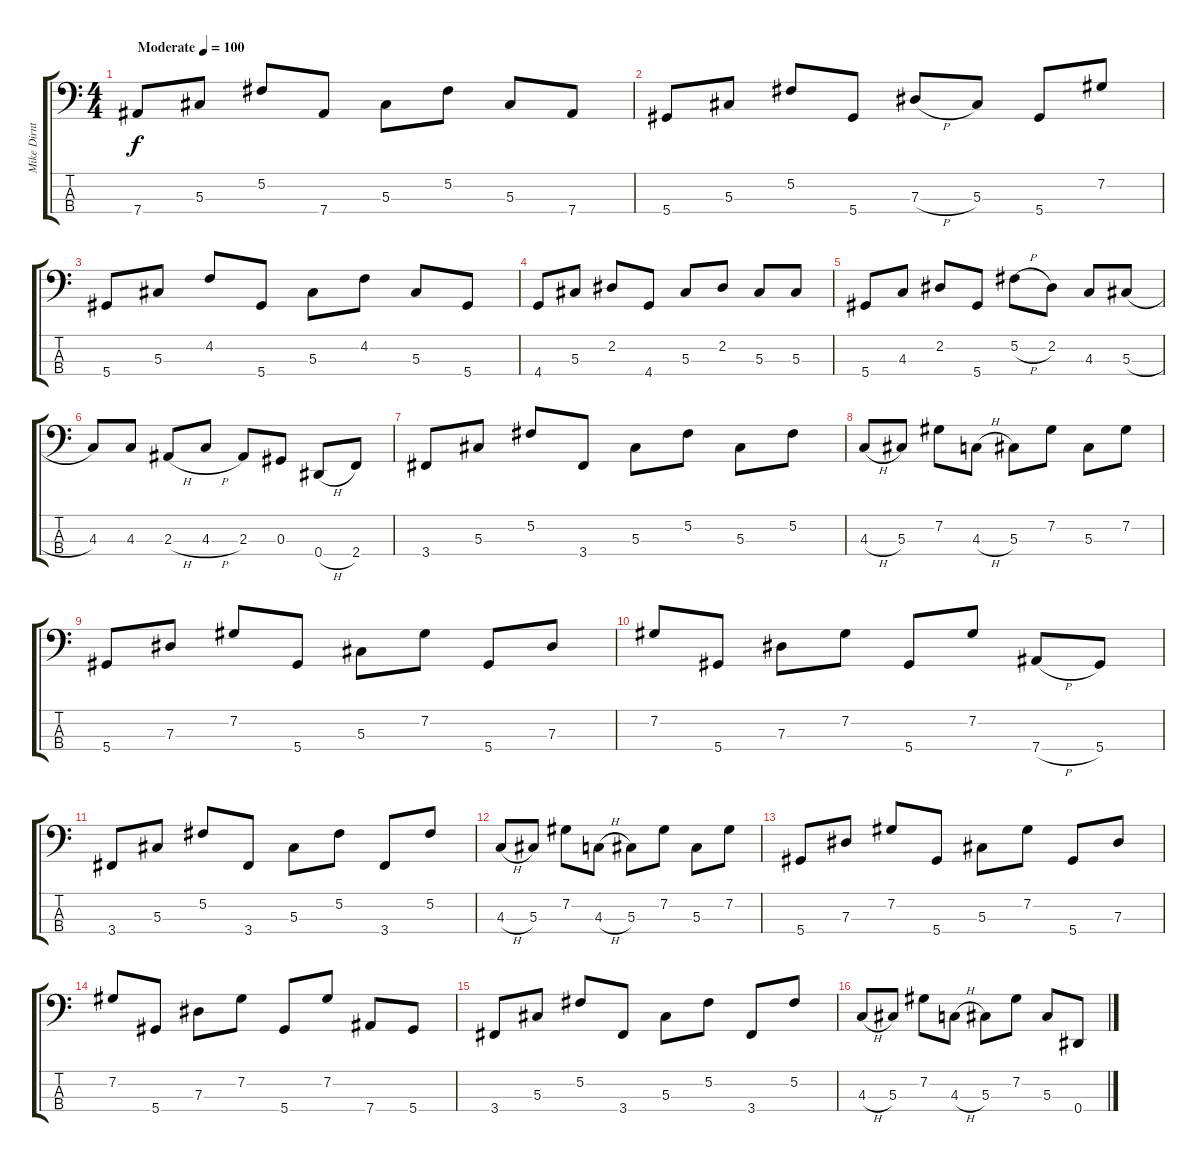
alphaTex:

\track ("Mike Dirnt" "Mike Dirnt") {instrument electricbasspick}
\staff {score tabs}
\tuning (Gb2 Db2 Ab1 Eb1) {hide}
\ts (4 4)
\tempo (100 "Moderate")
\clef f4
\ks c
7.4.8{dy f instrument electricbasspick} 5.3.8 5.2.8 7.4.8 5.3.8 5.2.8 5.3.8 7.4.8 |
5.4.8 5.3.8 5.2.8 5.4.8 7.3{h}.8 5.3.8 5.4.8 7.2.8 |
5.4.8 5.3.8 4.2.8 5.4.8 5.3.8 4.2.8 5.3.8 5.4.8 |
4.4.8 5.3.8 2.2.8 4.4.8 5.3.8 2.2.8 5.3.8 5.3.8 |
5.4.8 4.3.8 2.2.8 5.4.8 5.2{h}.8 2.2.8 4.3.8 5.3{h}.8 |
4.3.8 4.3.8 2.3{h}.8 4.3{h}.8 2.3.8 0.3.8 0.4{h}.8 2.4.8 |
3.4.8 5.3.8 5.2.8 3.4.8 5.3.8 5.2.8 5.3.8 5.2.8 |
4.3{h}.8 5.3.8 7.2.8 4.3{h}.8 5.3.8 7.2.8 5.3.8 7.2.8 |
5.4.8 7.3.8 7.2.8 5.4.8 5.3.8 7.2.8 5.4.8 7.3.8 |
7.2.8 5.4.8 7.3.8 7.2.8 5.4.8 7.2.8 7.4{h}.8 5.4.8 |
3.4.8 5.3.8 5.2.8 3.4.8 5.3.8 5.2.8 3.4.8 5.2.8 |
4.3{h}.8 5.3.8 7.2.8 4.3{h}.8 5.3.8 7.2.8 5.3.8 7.2.8 |
5.4.8 7.3.8 7.2.8 5.4.8 5.3.8 7.2.8 5.4.8 7.3.8 |
7.2.8 5.4.8 7.3.8 7.2.8 5.4.8 7.2.8 7.4.8 5.4.8 |
3.4.8 5.3.8 5.2.8 3.4.8 5.3.8 5.2.8 3.4.8 5.2.8 |
4.3{h}.8 5.3.8 7.2.8 4.3{h}.8 5.3.8 7.2.8 5.3.8 0.4.8
